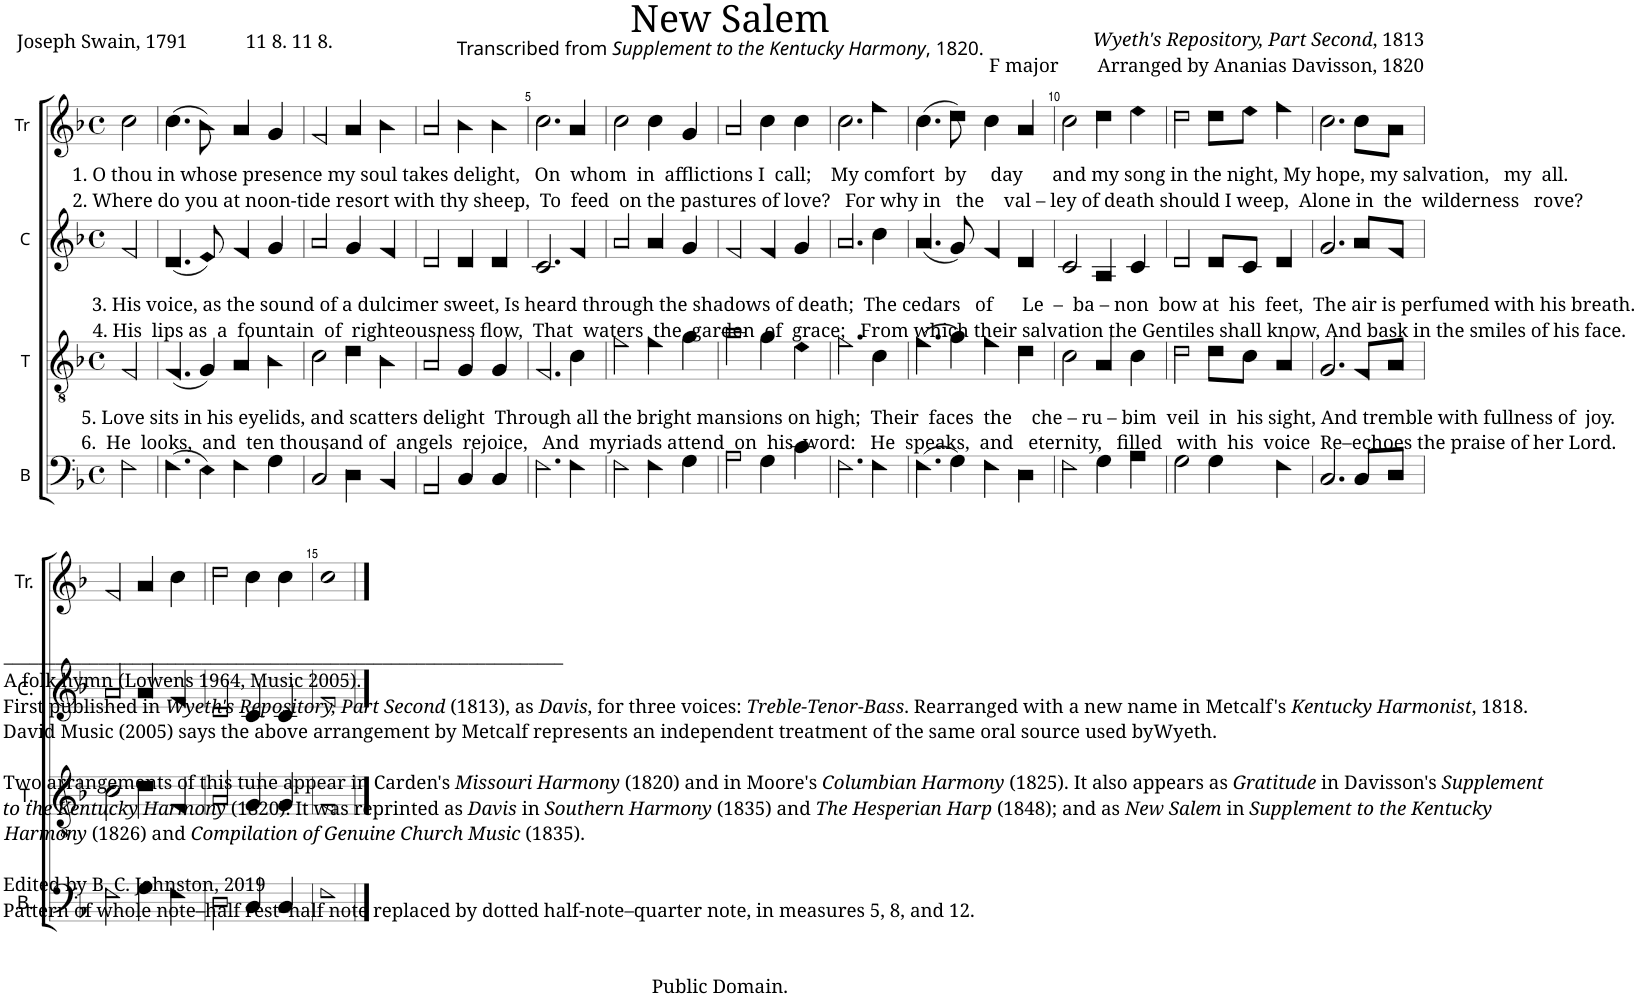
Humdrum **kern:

**kern	**kern	**kern	**kern
*part4	*part3	*part2	*part1
*staff4	*staff3	*staff2	*staff1
*I"B	*I"T	*I"C	*I"Tr
*I'B.	*I'T.	*I'C.	*I'Tr.
*clefF4	*clefGv2	*clefG2	*clefG2
*k[b-]	*k[b-]	*k[b-]	*k[b-]
*M4/4	*M4/4	*M4/4	*M4/4
*met(c)	*met(c)	*met(c)	*met(c)
=1	=1	=1	=1
!	!	!	!LO:TX:b:t=1. O thou in whose presence my soul takes delight,   On  whom  in  afflictions I  call;    My comfort  by     day      and my song in the night, My hope, my salvation,   my  all.
!	!	!	!LO:TX:b:t=2. Where do you at noon-tide resort with thy sheep,  To  feed  on the pastures of love?   For why in   the    val – ley of death should I weep,  Alone in  the  wilderness   rove?
!	!	!LO:TX:b:t=3. His voice, as the sound of a dulcimer sweet, Is heard through the shadows of death;  The cedars   of      Le  –  ba – non  bow at  his  feet,  The air is perfumed with his breath.	!
!	!	!LO:TX:b:t=4. His  lips as  a  fountain  of  righteousness flow,  That  waters  the  garden  of  grace;   From which their salvation the Gentiles shall know, And bask in the smiles of his face.	!
!	!LO:TX:b:t=5. Love sits in his eyelids, and scatters delight  Through all the bright mansions on high;  Their  faces  the    che – ru – bim  veil  in  his sight, And tremble with fullness of  joy.	!	!
!	!LO:TX:b:t=6.  He  looks,  and  ten thousand of  angels  rejoice,   And  myriads attend  on  his  word&colon;   He  speaks,  and   eternity,   filled   with  his  voice  Re–echoes the praise of her Lord.	!	!
!LO:TX:b:t=_________________________________________________________________	!	!	!
!LO:TX:b:t=A folk hymn (Lowens 1964, Music 2005).	!	!	!
!LO:TX:b:t=First published in	!	!	!
!LO:TX:b:i:t=Wyeth's Repository, Part Second	!	!	!
!LO:TX:b:t=(1813), as	!	!	!
!LO:TX:b:i:t=Davis	!	!	!
!LO:TX:b:t=, for three voices&colon;	!	!	!
!LO:TX:b:i:t=Treble-Tenor-Bass	!	!	!
!LO:TX:b:t=. Rearranged with a new name in Metcalf's	!	!	!
!LO:TX:b:i:t=Kentucky Harmonist	!	!	!
!LO:TX:b:t=, 1818.	!	!	!
!LO:TX:b:t=David Music (2005) says the above arrangement by Metcalf represents an independent treatment of the same oral source used byWyeth.	!	!	!
!LO:TX:b:t=Two arrangements of this tune appear in Carden's	!	!	!
!LO:TX:b:i:t=Missouri Harmony	!	!	!
!LO:TX:b:t=(1820) and in Moore's	!	!	!
!LO:TX:b:i:t=Columbian Harmony	!	!	!
!LO:TX:b:t=(1825). It also appears as	!	!	!
!LO:TX:b:i:t=Gratitude	!	!	!
!LO:TX:b:t=in Davisson's	!	!	!
!LO:TX:b:i:t=Supplement	!	!	!
!LO:TX:b:t=to the Kentucky Harmony	!	!	!
!LO:TX:b:t=(1820). It was reprinted as	!	!	!
!LO:TX:b:i:t=Davis	!	!	!
!LO:TX:b:t=in	!	!	!
!LO:TX:b:i:t=Southern Harmony	!	!	!
!LO:TX:b:t=(1835) and	!	!	!
!LO:TX:b:i:t=The Hesperian Harp	!	!	!
!LO:TX:b:t=(1848); and as	!	!	!
!LO:TX:b:i:t=New Salem	!	!	!
!LO:TX:b:t=in	!	!	!
!LO:TX:b:i:t=Supplement to the Kentucky	!	!	!
!LO:TX:b:t=Harmony	!	!	!
!LO:TX:b:t=(1826) and	!	!	!
!LO:TX:b:i:t=Compilation of Genuine Church Music	!	!	!
!LO:TX:b:t=(1835).	!	!	!
!LO:TX:b:t=Edited by B. C. Johnston, 2019	!	!	!
!LO:TX:b:t=Pattern of whole note–half rest–half note replaced by dotted half-note–quarter note, in measures 5, 8, and 12.	!	!	!
2F!\	2F!/	2f!/	2cc!\
=2	=2	=2	=2
(4.F!\	(4.F!/	(4.d!/	(4.cc!\
8E!\)	8G!/)	8e!/)	8b-!\)
4F!\	4A!/	4f!/	4a!/
4G!\	4B-!\	4g!/	4g!/
=3	=3	=3	=3
2C!/	2c!\	2a!/	2f!/
4D!\	4d!\	4g!/	4a!/
4BB-!/	4B-!\	4f!/	4b-!\
=4	=4	=4	=4
2AA!/	2A!/	2d!/	2a!/
4C!/	4G!/	4d!/	4b-!\
4C!/	4G!/	4d!/	4b-!\
=5	=5	=5	=5
2.F!\	2.F!/	2.c!/	2.cc!\
4F!\	4c!\	4f!/	4a!/
=6	=6	=6	=6
2F!\	2f!\	2a!/	2cc!\
4F!\	4f!\	4a!/	4cc!\
4G!\	4g!\	4g!/	4g!/
=7	=7	=7	=7
2A!\	2a!\	2f!/	2a!/
4G!\	4g!\	4f!/	4cc!\
4c!\	4e!\	4g!/	4cc!\
=8	=8	=8	=8
2.F!\	2.f!\	2.a!/	2.cc!\
4F!\	4c!\	4cc!\	4ff!\
=9	=9	=9	=9
(4.F!\	(4.f!\	(4.a!/	(4.cc!\
8G!\)	8g!\)	8g!/)	8dd!\)
4F!\	4f!\	4f!/	4cc!\
4D!\	4d!\	4d!/	4a!/
=10	=10	=10	=10
2F!\	2c!\	2c!/	2cc!\
4G!\	4A!/	4A!/	4dd!\
4A!\	4c!\	4c!/	4ee!\
=11	=11	=11	=11
2G!\	2d!\	2d!/	2dd!\
4G!\	8d!\L	8d!/L	8dd!\L
.	8c!\J	8c!/J	8ee!\J
4F!\	4A!/	4d!/	4ff!\
=12	=12	=12	=12
2.C!/	2.G!/	2.g!/	2.cc!\
8C!/L	8F!/L	8a!/L	8cc!\L
8D!/J	8A!/J	8f!/J	8a!\J
!!LO:LB:g=z
=13	=13	=13	=13
2F!\	2c!\	2a!/	2f!/
4G!\	4d!\	4a!/	4a!/
4F!\	4F!/	4f!/	4cc!\
=14	=14	=14	=14
2D!\	2A!/	2d!/	2dd!\
4C!/	4G!/	4c!/	4cc!\
4C!/	4G!/	4c!/	4cc!\
=15	=15	=15	=15
1F!	1F!	1f!	1cc!
==	==	==	==
*-	*-	*-	*-
